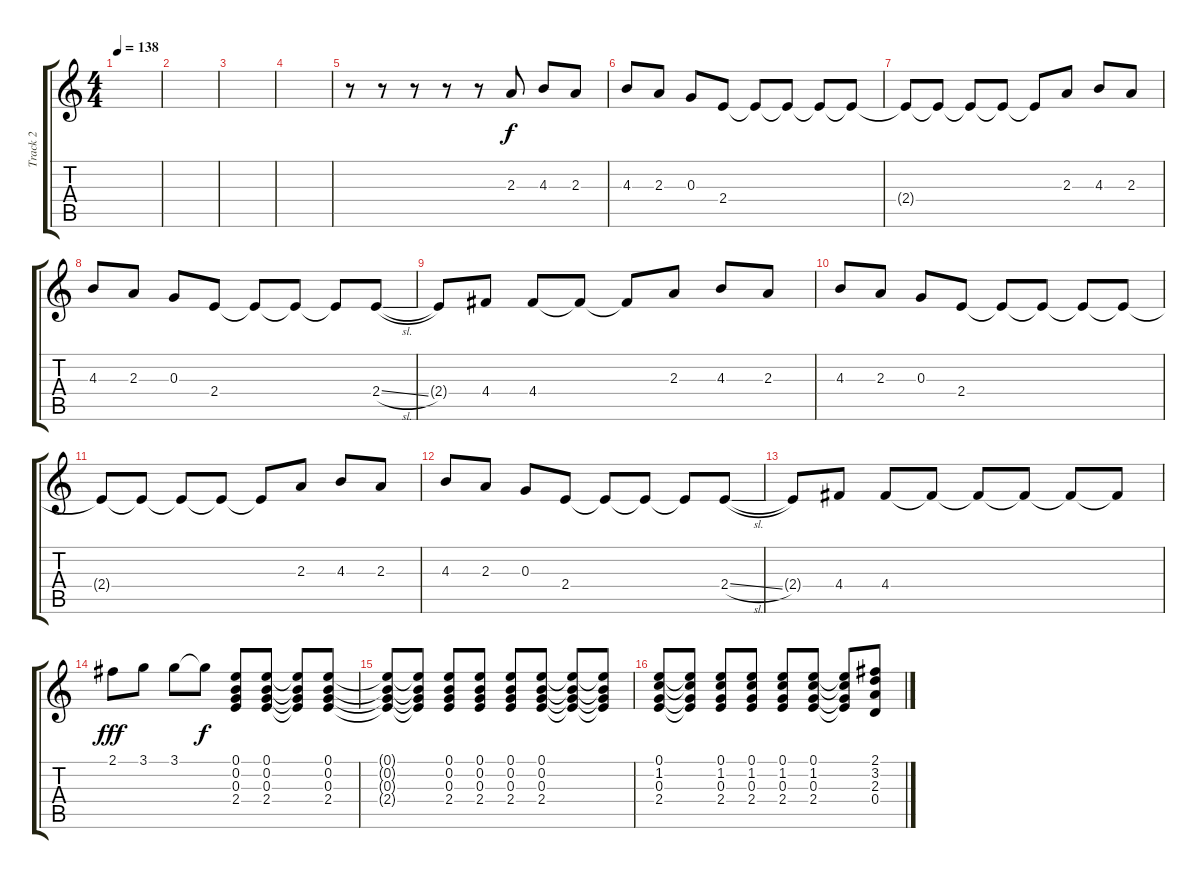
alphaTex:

\track ("Track 2" "Track 2") {instrument acousticguitarsteel}
\staff {score tabs}
\tuning (E4 B3 G3 D3 A2 E2) {hide}
\ts (4 4)
\tempo 138
\clef g2
\ks c
|
|
|
|
r.8{instrument overdrivenguitar} r.8 r.8 r.8 r.8 2.3.8 4.3.8 2.3.8 |
4.3.8 2.3.8 0.3.8 2.4.8 2.4{t}.8 2.4{t}.8 2.4{t}.8 2.4{t}.8 |
2.4{t}.8 2.4{t}.8 2.4{t}.8 2.4{t}.8 2.4{t}.8 2.3.8 4.3.8 2.3.8 |
4.3.8 2.3.8 0.3.8 2.4.8 2.4{t}.8 2.4{t}.8 2.4{t}.8 2.4{sl}.8 |
2.4{t}.8 4.4.8 4.4.8 4.4{t}.8 4.4{t}.8 2.3.8 4.3.8 2.3.8 |
4.3.8 2.3.8 0.3.8 2.4.8 2.4{t}.8 2.4{t}.8 2.4{t}.8 2.4{t}.8 |
2.4{t}.8 2.4{t}.8 2.4{t}.8 2.4{t}.8 2.4{t}.8 2.3.8 4.3.8 2.3.8 |
4.3.8 2.3.8 0.3.8 2.4.8 2.4{t}.8 2.4{t}.8 2.4{t}.8 2.4{sl}.8 |
2.4{t}.8 4.4.8 4.4.8 4.4{t}.8 4.4{t}.8 4.4{t}.8 4.4{t}.8 4.4{t}.8 |
2.1.8{dy fff volume 8 instrument acousticguitarsteel} 3.1.8 3.1.8 3.1{t}.8{dy f} (0.1 0.2 0.3 2.4).8 (0.1 0.2 0.3 2.4).8 (0.1{t} 0.2{t} 0.3{t} 2.4{t}).8 (0.1 0.2 0.3 2.4).8 |
(0.1{t} 0.2{t} 0.3{t} 2.4{t}).8 (0.1{t} 0.2{t} 0.3{t} 2.4{t}).8 (0.1 0.2 0.3 2.4).8 (0.1 0.2 0.3 2.4).8 (0.1 0.2 0.3 2.4).8 (0.1 0.2 0.3 2.4).8 (0.1{t} 0.2{t} 0.3{t} 2.4{t}).8 (0.1{t} 0.2{t} 0.3{t} 2.4{t}).8 |
(0.1 1.2 0.3 2.4).8 (0.1{t} 1.2{t} 0.3{t} 2.4{t}).8 (0.1 1.2 0.3 2.4).8 (0.1 1.2 0.3 2.4).8 (0.1 1.2 0.3 2.4).8 (0.1 1.2 0.3 2.4).8 (0.1{t} 1.2{t} 0.3{t} 2.4{t}).8 (2.1 3.2 2.3 0.4).8
